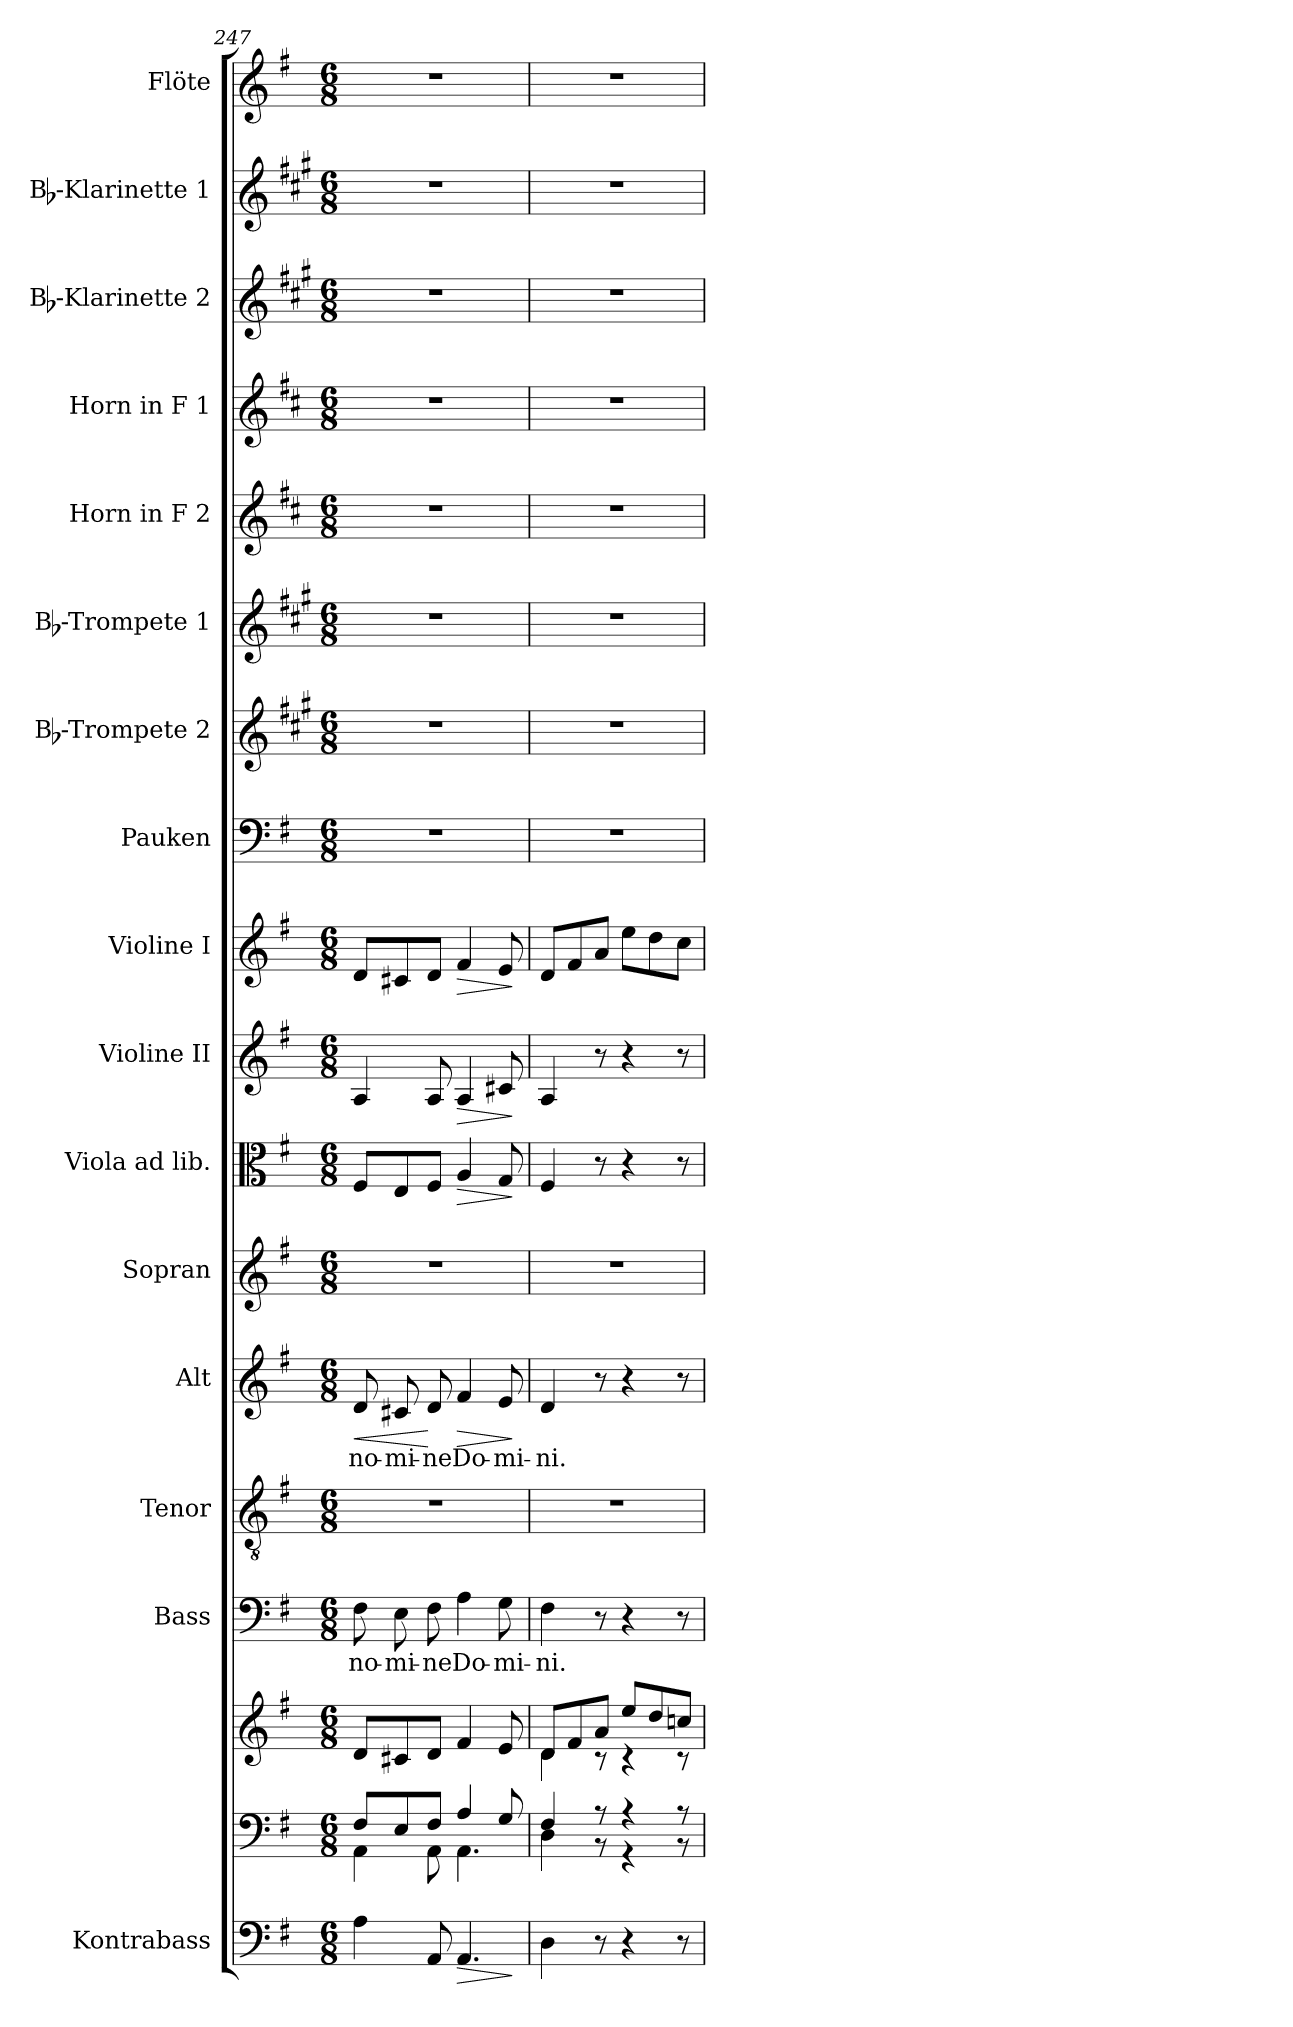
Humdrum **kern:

**kern	**dynam	**kern	**kern	**kern	**text	**kern	**kern	**text	**dynam	**kern	**kern	**dynam	**kern	**dynam	**kern	**dynam	**kern	**kern	**kern	**kern	**kern	**kern	**kern	**kern
*part17	*part17	*part16	*part16	*part15	*part15	*part14	*part13	*part13	*part13	*part12	*part11	*part11	*part10	*part10	*part9	*part9	*part8	*part7	*part6	*part5	*part4	*part3	*part2	*part1
*staff18	*staff18	*staff17	*staff16	*staff15	*staff15	*staff14	*staff13	*staff13	*staff13	*staff12	*staff11	*staff11	*staff10	*staff10	*staff9	*staff9	*staff8	*staff7	*staff6	*staff5	*staff4	*staff3	*staff2	*staff1
*I"Kontrabass	*	*	*	*I"Bass	*	*I"Tenor	*I"Alt	*	*	*I"Sopran	*I"Viola ad lib.	*	*I"Violine II	*	*I"Violine I	*	*I"Pauken	*I"Bb-Trompete 2	*I"Bb-Trompete 1	*I"Horn in F 2	*I"Horn in F 1	*I"Bb-Klarinette 2	*I"Bb-Klarinette 1	*I"Flöte
*I'Kb.	*	*	*	*I'B.	*	*I'T.	*I'A.	*	*	*I'S.	*I'Vla.	*	*I'Vl. II	*	*I'Vl. I	*	*I'Pk.	*I'Bb Trp. 2	*I'Bb Trp. 1	*	*	*I'Bb Kl. 2	*I'Bb Kl. 1	*I'Fl.
*clefF4	*	*clefF4	*clefG2	*clefF4	*	*clefGv2	*clefG2	*	*	*clefG2	*clefC3	*	*clefG2	*	*clefG2	*	*clefF4	*clefG2	*clefG2	*clefG2	*clefG2	*clefG2	*clefG2	*clefG2
*ITrd7c12	*	*	*	*	*	*	*	*	*	*	*	*	*	*	*	*	*	*ITrd1c2	*ITrd1c2	*ITrd4c7	*ITrd4c7	*ITrd1c2	*ITrd1c2	*
*k[f#]	*	*k[f#]	*k[f#]	*k[f#]	*	*k[f#]	*k[f#]	*	*	*k[f#]	*k[f#]	*	*k[f#]	*	*k[f#]	*	*k[f#]	*k[f#]	*k[f#]	*k[f#]	*k[f#]	*k[f#]	*k[f#]	*k[f#]
*G:	*	*G:	*G:	*G:	*	*G:	*G:	*	*	*G:	*G:	*	*G:	*	*G:	*	*G:	*G:	*G:	*G:	*G:	*G:	*G:	*G:
*M6/8	*	*M6/8	*M6/8	*M6/8	*	*M6/8	*M6/8	*	*	*M6/8	*M6/8	*	*M6/8	*	*M6/8	*	*M6/8	*M6/8	*M6/8	*M6/8	*M6/8	*M6/8	*M6/8	*M6/8
=247	=247	=247	=247	=247	=247	=247	=247	=247	=247	=247	=247	=247	=247	=247	=247	=247	=247	=247	=247	=247	=247	=247	=247	=247
*	*	*^	*	*	*	*	*	*	*	*	*	*	*	*	*	*	*	*	*	*	*	*	*	*
!	!	!	!	!	!	!LO:LY:b	!	!	!LO:LY:b	!LO:HP:b	!	!	!	!	!	!	!	!	!	!	!	!	!	!	!
4AA\	.	8F#/L	4AA\	8d/L	8F#\	no-	2.r	8d/	no-	<	2.r	8F#/L	.	4A/	.	8d/L	.	2.r	2.r	2.r	2.r	2.r	2.r	2.r	2.r
!	!	!	!	!	!	!LO:LY:b	!	!	!LO:LY:b	!	!	!	!	!	!	!	!	!	!	!	!	!	!	!	!
.	.	8E/	.	8c#X/	8E\	-mi-	.	8c#X/	-mi-	.	.	8E/	.	.	.	8c#X/	.	.	.	.	.	.	.	.	.
!	!	!	!	!	!	!LO:LY:b	!	!	!LO:LY:b	!	!	!	!	!	!	!	!	!	!	!	!	!	!	!	!
8AAA/	.	8F#/J	8AA\	8d/J	8F#\	-ne	.	8d/	-ne	[	.	8F#/J	.	8A/	.	8d/J	.	.	.	.	.	.	.	.	.
!	!LO:HP:b	!	!	!	!	!LO:LY:b	!	!	!LO:LY:b	!LO:HP:b	!	!	!LO:HP:b	!	!LO:HP:b	!	!LO:HP:b	!	!	!	!	!	!	!	!
4.AAA/	>	4A/	4.AA\	4f#/	4A\	Do-	.	4f#/	Do-	>	.	4A/	>	4A/	>	4f#/	>	.	.	.	.	.	.	.	.
!	!	!	!	!	!	!LO:LY:b	!	!	!LO:LY:b	!	!	!	!	!	!	!	!	!	!	!	!	!	!	!	!
.	.	8G/	.	8e/	8G\	-mi-	.	8e/	-mi-	.	.	8G/	.	8c#X/	.	8e/	.	.	.	.	.	.	.	.	.
*	*	*v	*v	*	*	*	*	*	*	*	*	*	*	*	*	*	*	*	*	*	*	*	*	*	*
.	]	.	.	.	.	.	.	.	]	.	.	]	.	]	.	]	.	.	.	.	.	.	.	.
=248	=248	=248	=248	=248	=248	=248	=248	=248	=248	=248	=248	=248	=248	=248	=248	=248	=248	=248	=248	=248	=248	=248	=248	=248
*	*	*^	*^	*	*	*	*	*	*	*	*	*	*	*	*	*	*	*	*	*	*	*	*	*
!	!	!	!	!	!	!	!LO:LY:b	!	!	!LO:LY:b	!	!	!	!	!	!	!	!	!	!	!	!	!	!	!	!
4DD\	.	4F#/	4D\	8d/L	4d\	4F#\	-ni.	2.r	4d/	-ni.	.	2.r	4F#/	.	4A/	.	8d/L	.	2.r	2.r	2.r	2.r	2.r	2.r	2.r	2.r
.	.	.	.	8f#/	.	.	.	.	.	.	.	.	.	.	.	.	8f#/	.	.	.	.	.	.	.	.	.
8r	.	8r	8r	8a/J	8rc	8r	.	.	8r	.	.	.	8r	.	8r	.	8a/J	.	.	.	.	.	.	.	.	.
4r	.	4r	4r	8ee/L	4rc	4r	.	.	4r	.	.	.	4r	.	4r	.	8ee\L	.	.	.	.	.	.	.	.	.
.	.	.	.	8dd/	.	.	.	.	.	.	.	.	.	.	.	.	8dd\	.	.	.	.	.	.	.	.	.
8r	.	8r	8r	8ccn/J	8rc	8r	.	.	8r	.	.	.	8r	.	8r	.	8cc\J	.	.	.	.	.	.	.	.	.
*	*	*v	*v	*	*	*	*	*	*	*	*	*	*	*	*	*	*	*	*	*	*	*	*	*	*	*
*	*	*	*v	*v	*	*	*	*	*	*	*	*	*	*	*	*	*	*	*	*	*	*	*	*	*
=	=	=	=	=	=	=	=	=	=	=	=	=	=	=	=	=	=	=	=	=	=	=	=	=
*-	*-	*-	*-	*-	*-	*-	*-	*-	*-	*-	*-	*-	*-	*-	*-	*-	*-	*-	*-	*-	*-	*-	*-	*-
